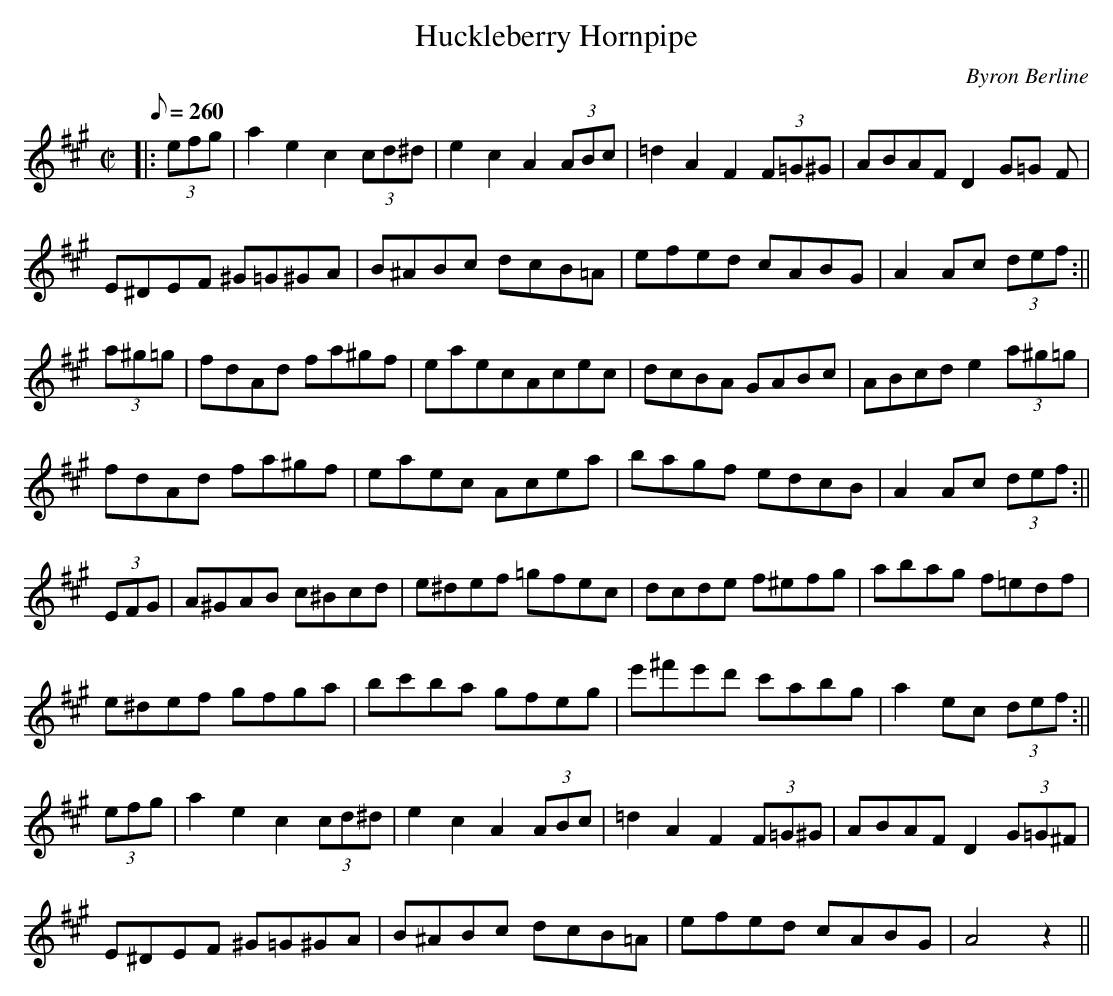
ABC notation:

X:1
T:Huckleberry Hornpipe
M:C|
L:1/8
Q:260
C:Byron Berline
K:A
K:% This version is designed to be played one
K:% time through and not repeated.
|:(3efg|a2 e2 c2 (3cd^d|e2 c2 A2 (3ABc |=d2 A2 F2 (3F=G^G|ABAF D2 (3G=G^
F|!
E^DEF ^G=G^GA|B^ABc dcB=A|efed cABG|A2 Ac (3def:||!
(3a^g=g|fdAd fa^gf|eaecAcec|dcBA GABc|ABcd e2(3a^g=g|!
fdAd fa^gf|eaec Acea|bagf edcB|A2 Ac (3def:||!
(3EFG|A^GAB c^Bcd|e^def  =gfec|dcde f^efg|abag f=edf|!
e^def gfga|bc'ba gfeg|e'^f'e'd' c'abg|a2 ec (3def:||!
(3efg|a2 e2 c2 (3cd^d|e2 c2 A2 (3ABc |=d2 A2 F2 (3F=G^G|ABAF D2 (3G=G^F|
!
E^DEF ^G=G^GA|B^ABc dcB=A| efed cABG|A4 z2||!
